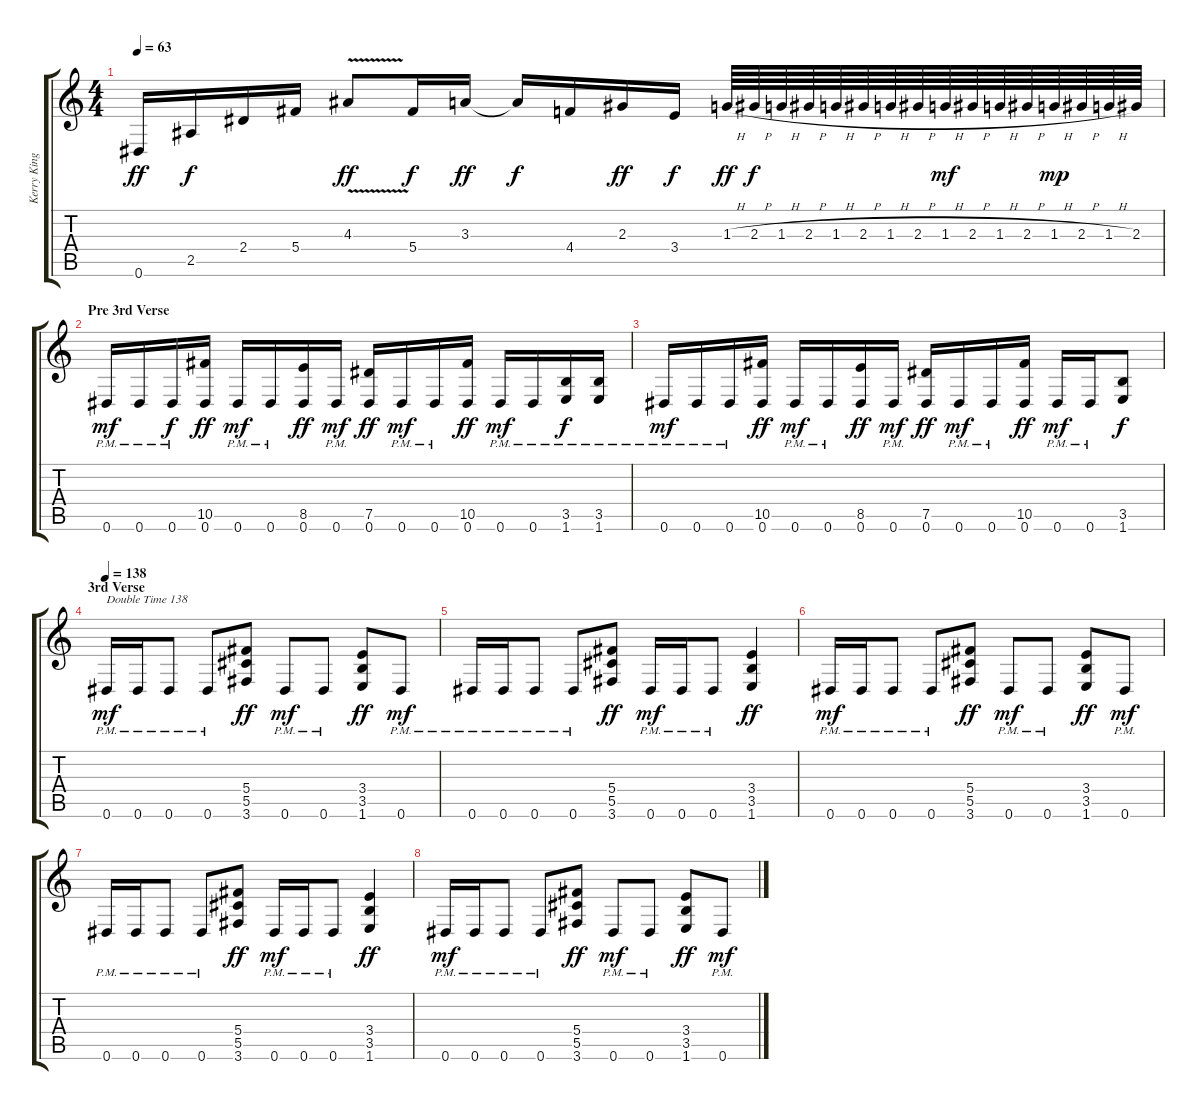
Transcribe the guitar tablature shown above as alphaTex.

\track ("Kerry King" "Kerry King") {instrument distortionguitar}
\staff {score tabs}
\tuning (Eb4 Bb3 Gb3 Db3 Ab2 Eb2) {hide}
\ts (4 4)
\tempo 63
\clef g2
\ks c
0.6.16{dy ff} 2.5.16{dy f} 2.4.16 5.4.16 4.3{v}.8{dy ff} 5.4.16{dy f} 3.3.16{dy ff} 3.3{t}.16{dy f} 4.4.16 2.3.16{dy ff} 3.4.16{dy f} 1.3{h}.64{dy ff} 2.3{h}.64{dy f} 1.3{h}.64 2.3{h}.64 1.3{h}.64 2.3{h}.64 1.3{h}.64 2.3{h}.64 1.3{h}.64{dy mf} 2.3{h}.64 1.3{h}.64 2.3{h}.64 1.3{h}.64{dy mp} 2.3{h}.64 1.3{h}.64 2.3.64 |
\section ("" "Pre 3rd Verse")
0.6{pm}.16{dy mf} 0.6{pm}.16 0.6{pm}.16{dy f} (10.5 0.6).16{dy ff} 0.6{pm}.16{dy mf} 0.6{pm}.16 (8.5 0.6).16{dy ff} 0.6{pm}.16{dy mf} (7.5 0.6).16{dy ff} 0.6{pm}.16{dy mf} 0.6{pm}.16 (10.5 0.6).16{dy ff} 0.6{pm}.16{dy mf} 0.6{pm}.16 (3.5 1.6{pm}).16{dy f} (3.5 1.6{pm}).16 |
0.6{pm}.16{dy mf} 0.6{pm}.16 0.6{pm}.16 (10.5 0.6).16{dy ff} 0.6{pm}.16{dy mf} 0.6{pm}.16 (8.5 0.6).16{dy ff} 0.6{pm}.16{dy mf} (7.5 0.6).16{dy ff} 0.6{pm}.16{dy mf} 0.6{pm}.16 (10.5 0.6).16{dy ff} 0.6{pm}.16{dy mf} 0.6{pm}.16 (3.5 1.6).8{dy f} |
\section ("" "3rd Verse")
\tempo 138
0.6{pm}.16{txt "Double Time 138" dy mf} 0.6{pm}.16 0.6{pm}.8 0.6{pm}.8 (5.4 5.5 3.6).8{dy ff} 0.6{pm}.8{dy mf} 0.6{pm}.8 (3.4 3.5 1.6).8{dy ff} 0.6{pm}.8{dy mf} |
0.6{pm}.16 0.6{pm}.16 0.6{pm}.8 0.6{pm}.8 (5.4 5.5 3.6).8{dy ff} 0.6{pm}.16{dy mf} 0.6{pm}.16 0.6{pm}.8 (3.4 3.5 1.6).4{dy ff} |
0.6{pm}.16{dy mf} 0.6{pm}.16 0.6{pm}.8 0.6{pm}.8 (5.4 5.5 3.6).8{dy ff} 0.6{pm}.8{dy mf} 0.6{pm}.8 (3.4 3.5 1.6).8{dy ff} 0.6{pm}.8{dy mf} |
0.6{pm}.16 0.6{pm}.16 0.6{pm}.8 0.6{pm}.8 (5.4 5.5 3.6).8{dy ff} 0.6{pm}.16{dy mf} 0.6{pm}.16 0.6{pm}.8 (3.4 3.5 1.6).4{dy ff} |
0.6{pm}.16{dy mf} 0.6{pm}.16 0.6{pm}.8 0.6{pm}.8 (5.4 5.5 3.6).8{dy ff} 0.6{pm}.8{dy mf} 0.6{pm}.8 (3.4 3.5 1.6).8{dy ff} 0.6{pm}.8{dy mf}
